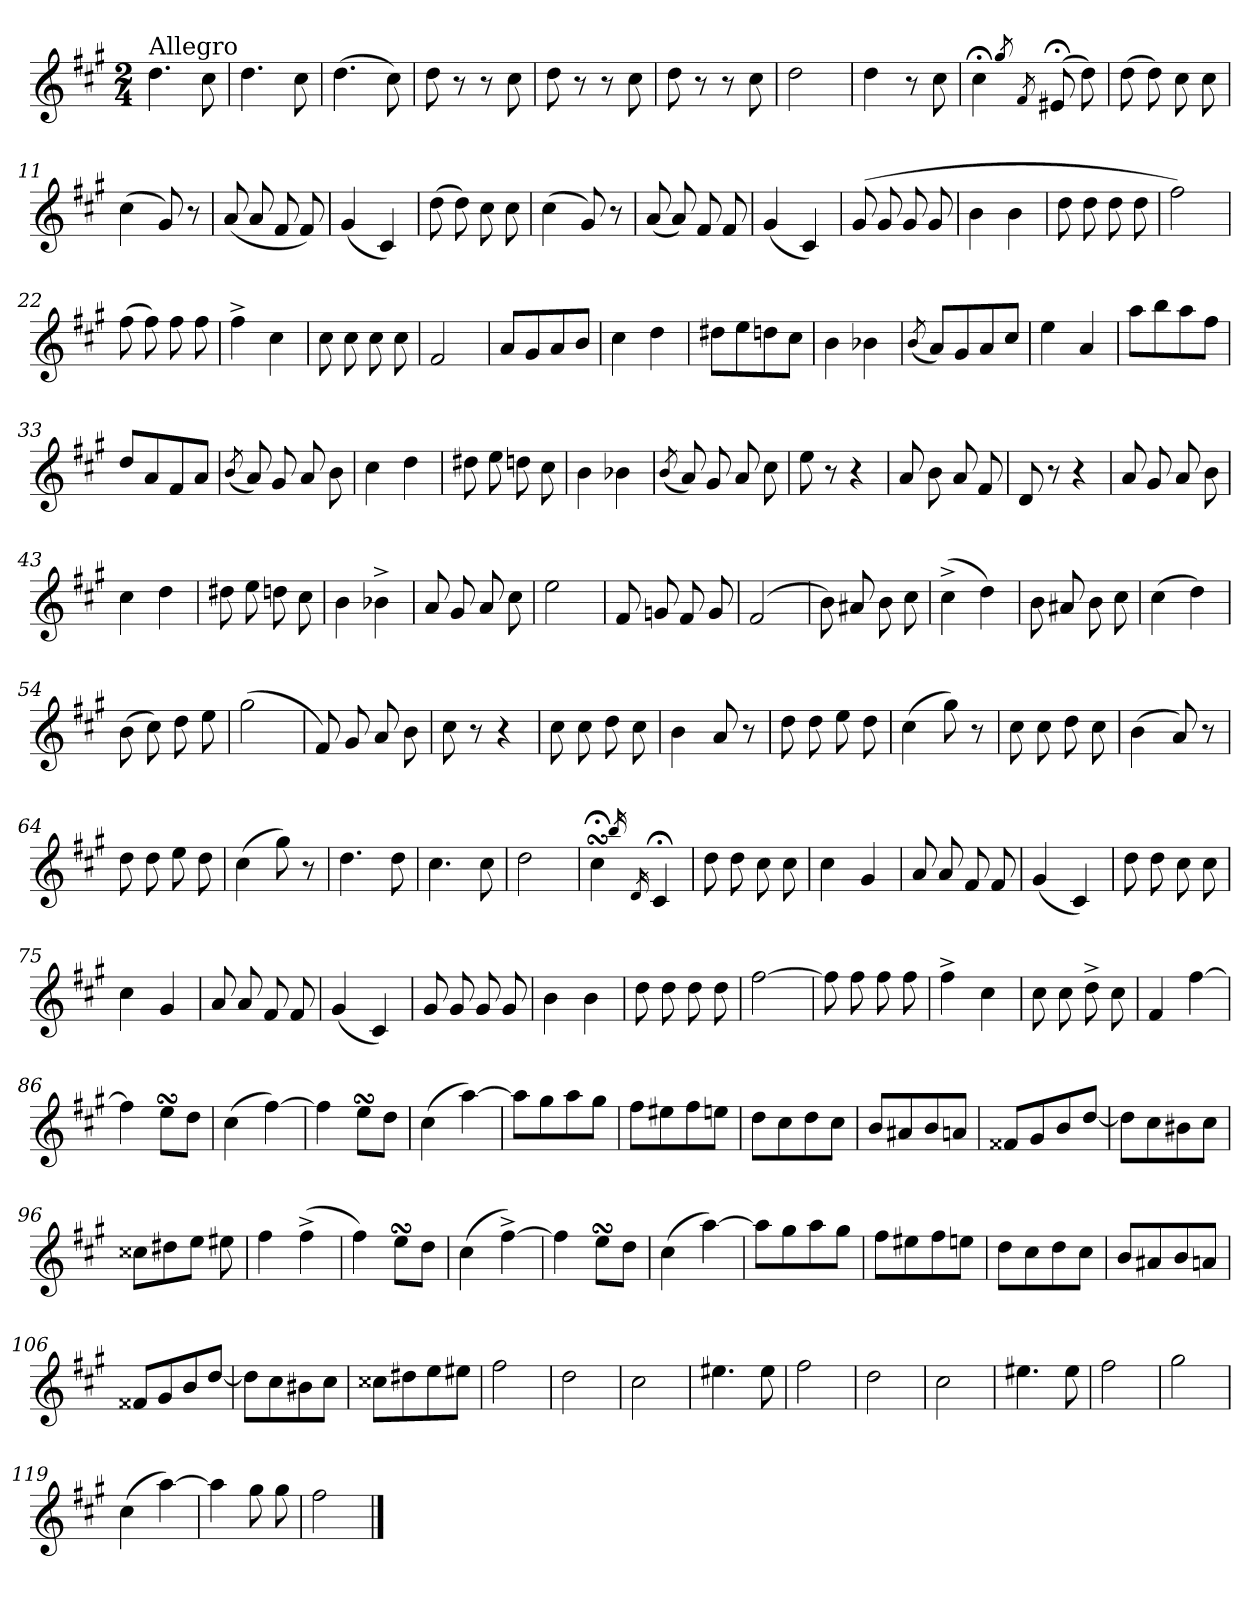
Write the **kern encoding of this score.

**kern
*part1
*staff1
*clefG2
*k[f#c#g#]
*A:
*M2/4
=1
!LO:TX:a:t=Allegro
4.dd\
8cc#\
=2
4.dd\
8cc#\
=3
(>4.dd\
8cc#\)
=4
8dd\
8r
8r
8cc#\
=5
8dd\
8r
8r
8cc#\
=6
8dd\
8r
8r
8cc#\
=7
2dd\
=8
4dd\
8r
8cc#\
!!LO:LB:g=z
=9
4cc#;<\
8qgg#/
8qf#/
(>8e#X;</
8dd\)
=10
(>8dd\
8dd\)
8cc#\
8cc#\
=11
(>4cc#\
8g#/)
8r
=12
(<8a/
8a/
8f#/
8f#/)
=13
(<4g#/
4c#/)
=14
(>8dd\
8dd\)
8cc#\
8cc#\
=15
(>4cc#\
8g#/)
8r
=16
(<8a/
8a/)
8f#/
8f#/
!!LO:LB:g=z
=17
(<4g#/
4c#/)
=18
(>8g#/
8g#/
8g#/
8g#/
=19
4b\
4b\
=20
8dd\
8dd\
8dd\
8dd\
=21
2ff#\)
=22
(>8ff#\
8ff#\)
8ff#\
8ff#\
=23
4ff#^>\
4cc#\
=24
8cc#\
8cc#\
8cc#\
8cc#\
=25
2f#/
=26
8a/L
8g#/
8a/
8b/J
!!LO:LB:g=z
=27
4cc#\
4dd\
=28
8dd#X\L
8ee\
8ddn\
8cc#\J
=29
4b\
4b-X\
=30
(<8qb/
8a/L)
8g#/
8a/
8cc#/J
=31
4ee\
4a/
!!LO:LB:g=z
=32
8aa\L
8bb\
8aa\
8ff#\J
!!LO:LB:g=z
=33
8dd/L
8a/
8f#/
8a/J
=34
(<8qb/
8a/)
8g#/
8a/
8b\
=35
4cc#\
4dd\
=36
8dd#X\
8ee\
8ddn\
8cc#\
=37
4b\
4b-X\
=38
(<8qb/
8a/)
8g#/
8a/
8cc#\
=39
8ee\
8r
4r
=40
8a/
8b\
8a/
8f#/
!!LO:LB:g=z
=41
8d/
8r
4r
=42
8a/
8g#/
8a/
8b\
=43
4cc#\
4dd\
=44
8dd#X\
8ee\
8ddn\
8cc#\
=45
4b\
4b-X^>\
=46
8a/
8g#/
8a/
8cc#\
=47
2ee\
=48
8f#/
8gn/
8f#/
8g/
=49
(>2f#/
!!LO:LB:g=z
=50
8b\)
8a#X/
8b\
8cc#\
=51
(>4cc#^>\
4dd\)
=52
8b\
8a#X/
8b\
8cc#\
=53
(>4cc#\
4dd\)
=54
(>8b\
8cc#\)
8dd\
8ee\
=55
(>2gg#\
=56
8f#/)
8g#/
8a/
8b\
=57
8cc#\
8r
4r
=58
8cc#\
8cc#\
8dd\
8cc#\
!!LO:PB:g=z
=59
4b\
8a/
8r
=60
8dd\
8dd\
8ee\
8dd\
=61
(>4cc#\
8gg#\)
8r
=62
8cc#\
8cc#\
8dd\
8cc#\
=63
(>4b\
8a/)
8r
=64
8dd\
8dd\
8ee\
8dd\
=65
(>4cc#\
8gg#\)
8r
=66
4.dd\
8dd\
=67
4.cc#\
8cc#\
=68
2dd\
!!LO:LB:g=z
=69
4cc#;<sSsS\
(<16qbb/
16qd/
4c#;</
=70
8dd\
8dd\
8cc#\
8cc#\
=71
4cc#\
4g#/
=72
8a/
8a/
8f#/
8f#/
=73
(<4g#/
4c#/)
=74
8dd\
8dd\
8cc#\
8cc#\
=75
4cc#\
4g#/
=76
8a/
8a/
8f#/
8f#/
!!LO:LB:g=z
=77
(<4g#/
4c#/)
=78
8g#/
8g#/
8g#/
8g#/
=79
4b\
4b\
=80
8dd\
8dd\
8dd\
8dd\
=81
[2ff#\
=82
8ff#\]
8ff#\
8ff#\
8ff#\
=83
4ff#^>\
4cc#\
=84
8cc#\
8cc#\
8dd^>\
8cc#\
=85
4f#/
[4ff#\
=86
4ff#\]
8eesSSS\L
8dd\J
!!LO:LB:g=z
=87
(>4cc#\
[4ff#\)
=88
4ff#\]
8eesSSS\L
8dd\J
=89
(>4cc#\
[4aa\)
=90
8aa\L]
8gg#\
8aa\
8gg#\J
=91
8ff#\L
8ee#X\
8ff#\
8een\J
=92
8dd\L
8cc#\
8dd\
8cc#\J
=93
8b/L
8a#X/
8b/
8an/J
=94
8f##X/L
8g#/
8b/
[8dd/J
=95
8dd\L]
8cc#\
8b#X\
8cc#\J
!!LO:LB:g=z
=96
8cc##X\L
8dd#X\
8ee\J
8ee#X\
=97
4ff#\
(>4ff#^>\
=98
4ff#\)
8eesSSS\L
8dd\J
=99
(>4cc#\
[4ff#^>\)
=100
4ff#\]
8eesSSS\L
8dd\J
=101
(>4cc#\
[4aa\)
=102
8aa\L]
8gg#\
8aa\
8gg#\J
=103
8ff#\L
8ee#X\
8ff#\
8een\J
=104
8dd\L
8cc#\
8dd\
8cc#\J
!!LO:LB:g=z
=105
8b/L
8a#X/
8b/
8an/J
=106
8f##X/L
8g#/
8b/
[8dd/J
=107
8dd\L]
8cc#\
8b#X\
8cc#\J
=108
8cc##X\L
8dd#X\
8ee\
8ee#X\J
=109
2ff#\
=110
2dd\
=111
2cc#\
=112
4.ee#X\
8ee#\
=113
2ff#\
=114
2dd\
!!LO:LB:g=z
=115
2cc#\
=116
4.ee#X\
8ee#\
=117
2ff#\
=118
2gg#\
=119
(>4cc#\
[4aa\)
=120
4aa\]
8gg#\
8gg#\
=121
2ff#\
==
*-
